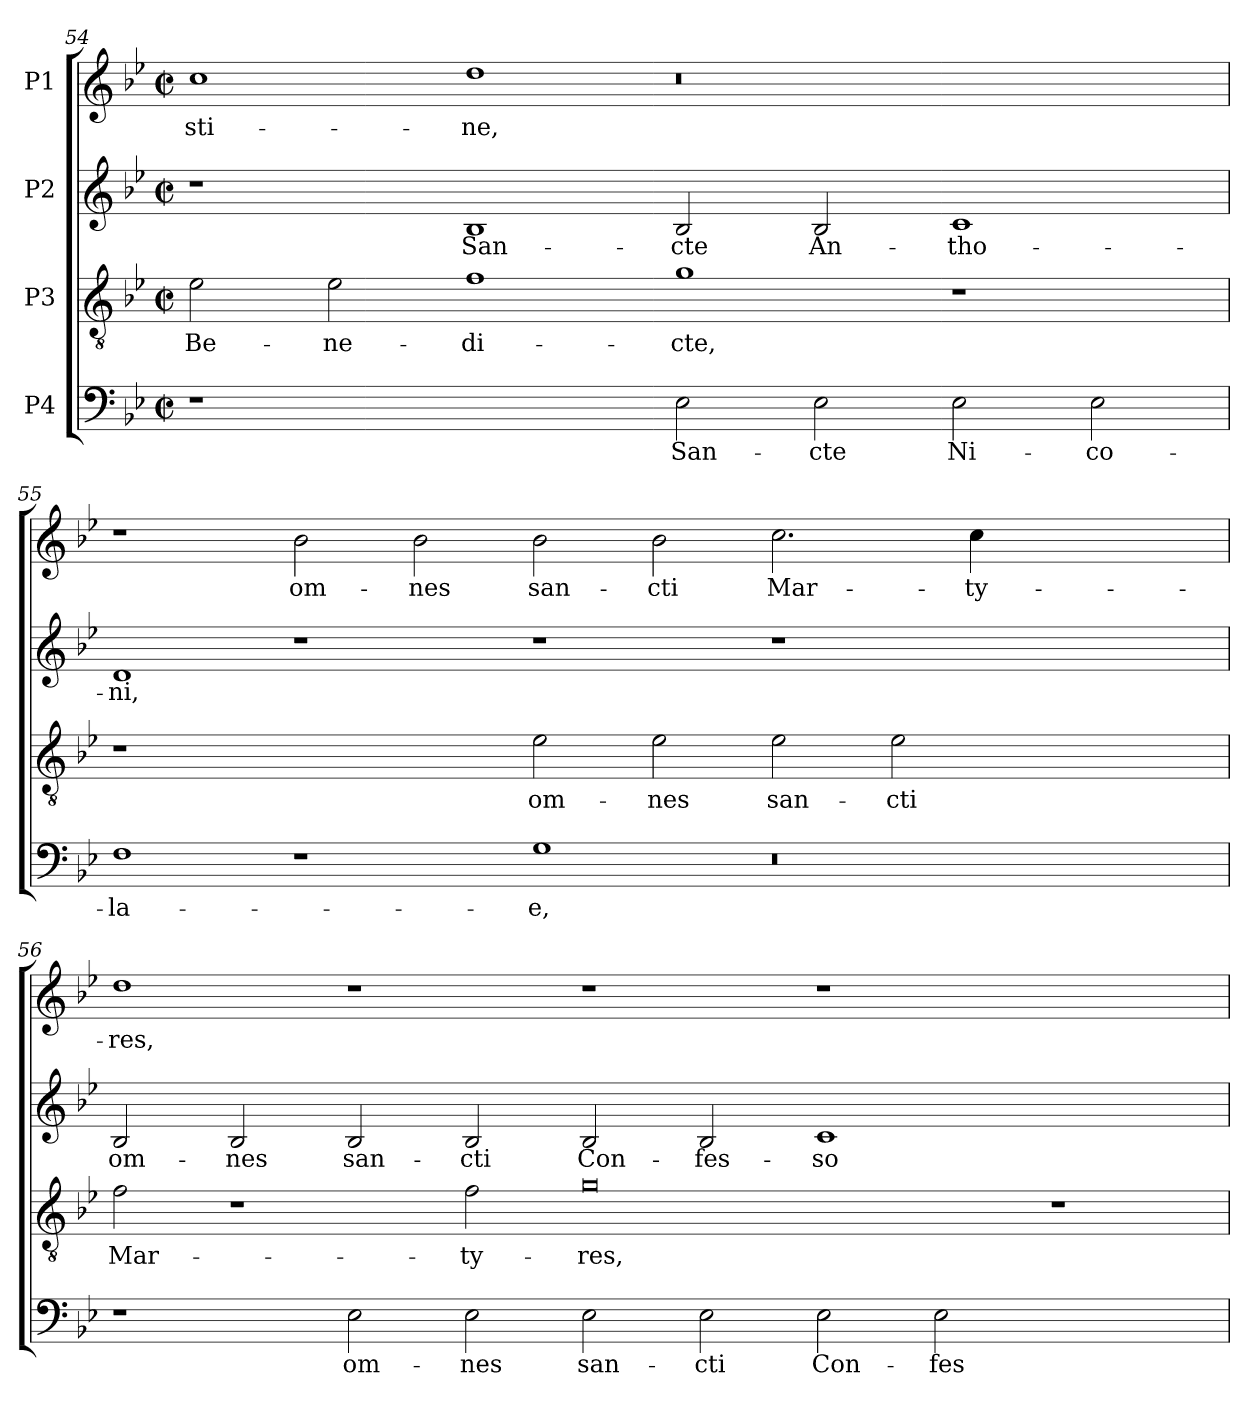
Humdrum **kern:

**kern	**text	**kern	**text	**kern	**text	**kern	**text
*part4	*part4	*part3	*part3	*part2	*part2	*part1	*part1
*staff4	*staff4	*staff3	*staff3	*staff2	*staff2	*staff1	*staff1
*I"P4	*	*I"P3	*	*I"P2	*	*I"P1	*
*clefF4	*	*clefGv2	*	*clefG2	*	*clefG2	*
*	*	*ITrd7c12	*	*	*	*	*
*k[b-e-]	*	*k[b-e-]	*	*k[b-e-]	*	*k[b-e-]	*
*B-:	*	*B-:	*	*B-:	*	*B-:	*
*M2/2	*	*M2/2	*	*M2/2	*	*M2/2	*
*met(c|)	*	*met(c|)	*	*met(c|)	*	*met(c|)	*
=54	=54	=54	=54	=54	=54	=54	=54
!	!	!	!LO:LY:b:color=#000000	!	!	!	!
!	!	!	!	!	!	!	!LO:LY:b:color=#000000
1r	.	2E-i\	Be-	1r	.	1cci	-sti-
!	!	!	!LO:LY:b:color=#000000	!	!	!	!
.	.	2E-i\	-ne-	.	.	.	.
!	!	!	!LO:LY:b:color=#000000	!	!	!	!
!	!	!	!	!	!LO:LY:b:color=#000000	!	!
!	!	!	!	!	!	!	!LO:LY:b:color=#000000
1ryy	.	1Fi	-di-	1B-i	San-	1ddi	-ne,
!	!LO:LY:b:color=#000000	!	!	!	!	!	!
!	!	!	!LO:LY:b:color=#000000	!	!	!	!
!	!	!	!	!	!LO:LY:b:color=#000000	!	!
2E-i\	San-	1Gi	-cte,	2B-i/	-cte	0r	.
!	!LO:LY:b:color=#000000	!	!	!	!	!	!
!	!	!	!	!	!LO:LY:b:color=#000000	!	!
2E-i\	-cte	.	.	2B-i/	An-	.	.
!	!LO:LY:b:color=#000000	!	!	!	!	!	!
!	!	!	!	!	!LO:LY:b:color=#000000	!	!
2E-i\	Ni-	1r	.	1ci	-tho-	.	.
!	!LO:LY:b:color=#000000	!	!	!	!	!	!
2E-i\	-co-	.	.	.	.	.	.
!!LO:LB:g=z
=55	=55	=55	=55	=55	=55	=55	=55
!	!LO:LY:b:color=#000000	!	!	!	!	!	!
!	!	!	!	!	!LO:LY:b:color=#000000	!	!
1Fi	-la-	1r	.	1di	-ni,	1r	.
!	!	!	!	!	!	!	!LO:LY:b:color=#000000
1r	.	1ryy	.	1r	.	2b-i\	om-
!	!	!	!	!	!	!	!LO:LY:b:color=#000000
.	.	.	.	.	.	2b-i\	-nes
!	!LO:LY:b:color=#000000	!	!	!	!	!	!
!	!	!	!LO:LY:b:color=#000000	!	!	!	!
!	!	!	!	!	!	!	!LO:LY:b:color=#000000
1Gi	-e,	2E-i\	om-	1r	.	2b-i\	san-
!	!	!	!LO:LY:b:color=#000000	!	!	!	!
!	!	!	!	!	!	!	!LO:LY:b:color=#000000
.	.	2E-i\	-nes	.	.	2b-i\	-cti
!	!	!	!LO:LY:b:color=#000000	!	!	!	!
!	!	!	!	!	!	!	!LO:LY:b:color=#000000
0r	.	2E-i\	san-	1r	.	2.cci\	Mar-
!	!	!	!LO:LY:b:color=#000000	!	!	!	!
.	.	2E-i\	-cti	.	.	.	.
!	!	!	!	!	!	!	!LO:LY:b:color=#000000
.	.	.	.	.	.	4cci\	-ty-
.	.	1ryy	.	1ryy	.	1ryy	.
=56	=56	=56	=56	=56	=56	=56	=56
!	!	!	!LO:LY:b:color=#000000	!	!	!	!
!	!	!	!	!	!LO:LY:b:color=#000000	!	!
!	!	!	!	!	!	!	!LO:LY:b:color=#000000
1r	.	2Fi\	Mar-	2B-i/	om-	1ddi	-res,
!	!	!	!	!	!LO:LY:b:color=#000000	!	!
.	.	1r	.	2B-i/	-nes	.	.
!	!LO:LY:b:color=#000000	!	!	!	!	!	!
!	!	!	!	!	!LO:LY:b:color=#000000	!	!
2E-i\	om-	.	.	2B-i/	san-	1r	.
!	!LO:LY:b:color=#000000	!	!	!	!	!	!
!	!	!	!LO:LY:b:color=#000000	!	!	!	!
!	!	!	!	!	!LO:LY:b:color=#000000	!	!
2E-i\	-nes	2Fi\	-ty-	2B-i/	-cti	.	.
!	!LO:LY:b:color=#000000	!	!	!	!	!	!
!	!	!	!LO:LY:b:color=#000000	!	!	!	!
!	!	!	!	!	!LO:LY:b:color=#000000	!	!
2E-i\	san-	0Gi	-res,	2B-i/	Con-	1r	.
!	!LO:LY:b:color=#000000	!	!	!	!	!	!
!	!	!	!	!	!LO:LY:b:color=#000000	!	!
2E-i\	-cti	.	.	2B-i/	-fes-	.	.
!	!LO:LY:b:color=#000000	!	!	!	!	!	!
!	!	!	!	!	!LO:LY:b:color=#000000	!	!
2E-i\	Con-	.	.	1ci	-so-	1r	.
!	!LO:LY:b:color=#000000	!	!	!	!	!	!
2E-i\	-fes-	.	.	.	.	.	.
1ryy	.	1r	.	1ryy	.	1ryy	.
=	=	=	=	=	=	=	=
*-	*-	*-	*-	*-	*-	*-	*-
